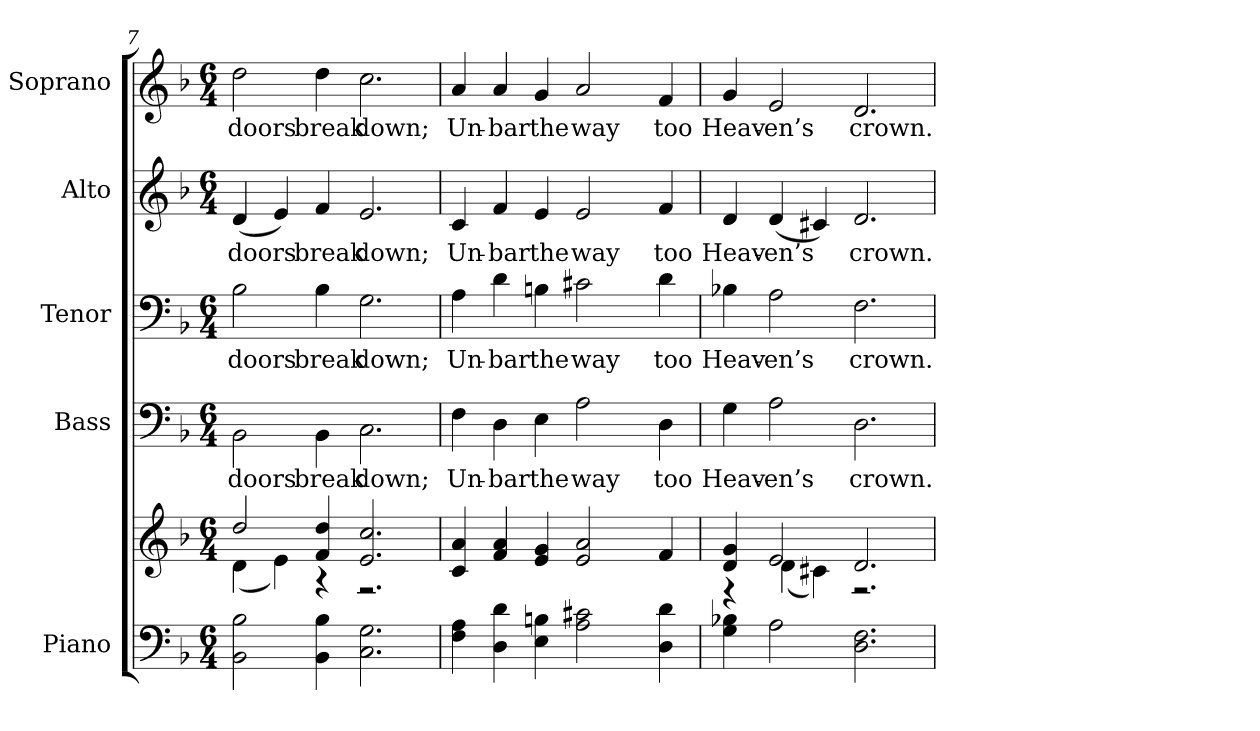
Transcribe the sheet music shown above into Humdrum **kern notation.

**kern	**kern	**kern	**text	**kern	**text	**kern	**text	**kern	**text
*part5	*part5	*part4	*part4	*part3	*part3	*part2	*part2	*part1	*part1
*staff6	*staff5	*staff4	*staff4	*staff3	*staff3	*staff2	*staff2	*staff1	*staff1
*I"Piano	*	*I"Bass	*	*I"Tenor	*	*I"Alto	*	*I"Soprano	*
*I'Pno.	*	*I'B.	*	*I'T.	*	*I'A.	*	*I'S.	*
*clefF4	*clefG2	*clefF4	*	*clefF4	*	*clefG2	*	*clefG2	*
*k[b-]	*k[b-]	*k[b-]	*	*k[b-]	*	*k[b-]	*	*k[b-]	*
*F:	*F:	*F:	*	*F:	*	*F:	*	*F:	*
*M6/4	*M6/4	*M6/4	*	*M6/4	*	*M6/4	*	*M6/4	*
=7	=7	=7	=7	=7	=7	=7	=7	=7	=7
*	*^	*	*	*	*	*	*	*	*
!	!	!	!	!LO:LY:b:color=#000000	!	!	!	!	!	!
!	!	!	!	!	!	!LO:LY:b:color=#000000	!	!	!	!
!	!	!	!	!	!	!	!	!LO:LY:b:color=#000000	!	!
!	!	!	!	!	!	!	!	!	!	!LO:LY:b:color=#000000
2BB-i\ 2B-i	2ddi/	(4di\	2BB-i\	doors	2B-i\	doors	(4di/	doors	2ddi\	doors
.	.	4ei\)	.	.	.	.	4ei/)	.	.	.
!	!	!	!	!LO:LY:b:color=#000000	!	!	!	!	!	!
!	!	!	!	!	!	!LO:LY:b:color=#000000	!	!	!	!
!	!	!	!	!	!	!	!	!LO:LY:b:color=#000000	!	!
!	!	!	!	!	!	!	!	!	!	!LO:LY:b:color=#000000
4BB-i\ 4B-i	4fi/ 4ddi	4r	4BB-i\	break	4B-i\	break	4fi/	break	4ddi\	break
!	!	!	!	!LO:LY:b:color=#000000	!	!	!	!	!	!
!	!	!	!	!	!	!LO:LY:b:color=#000000	!	!	!	!
!	!	!	!	!	!	!	!	!LO:LY:b:color=#000000	!	!
!	!	!	!	!	!	!	!	!	!	!LO:LY:b:color=#000000
2.Ci\ 2.Gi	2.ei/ 2.cci	2.r	2.Ci\	down;	2.Gi\	down;	2.ei/	down;	2.cci\	down;
!!LO:PB:g=z
=8	=8	=8	=8	=8	=8	=8	=8	=8	=8	=8
!	!	!	!	!LO:LY:b:color=#000000	!	!	!	!	!	!
!	!	!	!	!	!	!LO:LY:b:color=#000000	!	!	!	!
!	!	!	!	!	!	!	!	!LO:LY:b:color=#000000	!	!
!	!	!	!	!	!	!	!	!	!	!LO:LY:b:color=#000000
4Fi\ 4Ai	4ci/ 4ai	4ryy	4Fi\	Un-	4Ai\	Un-	4ci/	Un-	4ai/	Un-
!	!	!	!	!LO:LY:b:color=#000000	!	!	!	!	!	!
!	!	!	!	!	!	!LO:LY:b:color=#000000	!	!	!	!
!	!	!	!	!	!	!	!	!LO:LY:b:color=#000000	!	!
!	!	!	!	!	!	!	!	!	!	!LO:LY:b:color=#000000
4Di\ 4di	4fi/ 4ai	4ryy	4Di\	-bar	4di\	-bar	4fi/	-bar	4ai/	-bar
!	!	!	!	!LO:LY:b:color=#000000	!	!	!	!	!	!
!	!	!	!	!	!	!LO:LY:b:color=#000000	!	!	!	!
!	!	!	!	!	!	!	!	!LO:LY:b:color=#000000	!	!
!	!	!	!	!	!	!	!	!	!	!LO:LY:b:color=#000000
4Ei\ 4Bni	4ei/ 4gi	4ryy	4Ei\	the	4Bni\	the	4ei/	the	4gi/	the
!	!	!	!	!LO:LY:b:color=#000000	!	!	!	!	!	!
!	!	!	!	!	!	!LO:LY:b:color=#000000	!	!	!	!
!	!	!	!	!	!	!	!	!LO:LY:b:color=#000000	!	!
!	!	!	!	!	!	!	!	!	!	!LO:LY:b:color=#000000
2Ai\ 2c#Xi	2ei/ 2ai	4ryy	2Ai\	way	2c#Xi\	way	2ei/	way	2ai/	way
.	.	4ryy	.	.	.	.	.	.	.	.
!	!	!	!	!LO:LY:b:color=#000000	!	!	!	!	!	!
!	!	!	!	!	!	!LO:LY:b:color=#000000	!	!	!	!
!	!	!	!	!	!	!	!	!LO:LY:b:color=#000000	!	!
!	!	!	!	!	!	!	!	!	!	!LO:LY:b:color=#000000
4Di\ 4di	4fi/	4ryy	4Di\	too	4di\	too	4fi/	too	4fi/	too
=9	=9	=9	=9	=9	=9	=9	=9	=9	=9	=9
!	!	!	!	!LO:LY:b:color=#000000	!	!	!	!	!	!
!	!	!	!	!	!	!LO:LY:b:color=#000000	!	!	!	!
!	!	!	!	!	!	!	!	!LO:LY:b:color=#000000	!	!
!	!	!	!	!	!	!	!	!	!	!LO:LY:b:color=#000000
4Gi\ 4B-Xi	4di/ 4gi	4r	4Gi\	Heav-	4B-Xi\	Heav-	4di/	Heav-	4gi/	Heav-
!	!	!	!	!LO:LY:b:color=#000000	!	!	!	!	!	!
!	!	!	!	!	!	!LO:LY:b:color=#000000	!	!	!	!
!	!	!	!	!	!	!	!	!LO:LY:b:color=#000000	!	!
!	!	!	!	!	!	!	!	!	!	!LO:LY:b:color=#000000
2Ai\	2ei/	(4di\	2Ai\	-en’s	2Ai\	-en’s	(4di/	-en’s	2ei/	-en’s
.	.	4c#Xi\)	.	.	.	.	4c#Xi/)	.	.	.
!	!	!	!	!LO:LY:b:color=#000000	!	!	!	!	!	!
!	!	!	!	!	!	!LO:LY:b:color=#000000	!	!	!	!
!	!	!	!	!	!	!	!	!LO:LY:b:color=#000000	!	!
!	!	!	!	!	!	!	!	!	!	!LO:LY:b:color=#000000
2.Di\ 2.Fi	2.di/	2.r	2.Di\	crown.	2.Fi\	crown.	2.di/	crown.	2.di/	crown.
*	*v	*v	*	*	*	*	*	*	*	*
=	=	=	=	=	=	=	=	=	=
*-	*-	*-	*-	*-	*-	*-	*-	*-	*-
